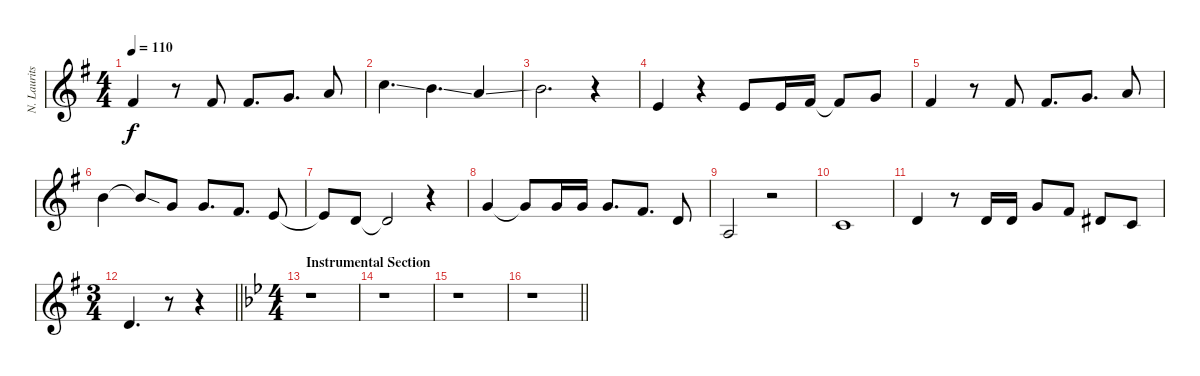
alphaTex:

\track ("N. Lauritsen (Lead Vocals)" "N. Laurits") {instrument violin}
\staff {score}
\tuning (E4 B3 G3 D3 A2 E2) {hide}
\ts (4 4)
\tempo 110
\clef g2
\ks eminor
11.3.4{dy f} r.8 11.3.8 11.3.8{d} 12.3.8{d} 14.3.8 |
13.2{ss}.4{d} 12.2{ss}.4{d} 10.2{ss}.4 |
12.2.2{d} r.4 |
9.3.4 r.4 9.3.8 9.3.16 11.3.16 11.3{t}.8 12.3.8 |
11.3.4 r.8 11.3.8 11.3.8{d} 12.3.8{d} 14.3.8 |
12.2.4 12.2{sod t}.8 12.3.8 12.3.8{d} 11.3.8{d} 9.3.8 |
9.3{t}.8 7.3.8 7.3{t}.2 r.4 |
12.3.4 12.3{t}.8 12.3.16 12.3.16 12.3.8{d} 11.3.8{d} 7.3.8 |
7.4.2 r.2 |
5.3.1 |
7.3.4 r.8 7.3.16 7.3.16 8.2.8 7.2.8 8.3.8 5.3.8 |
\ts (3 4)
\barLineRight lightlight
7.3.4{d} r.8 r.4 |
\ts (4 4)
\section ("" "Instrumental Section")
\ks gminor
r.1 |
r.1 |
r.1 |
\barLineRight lightlight
r.1
